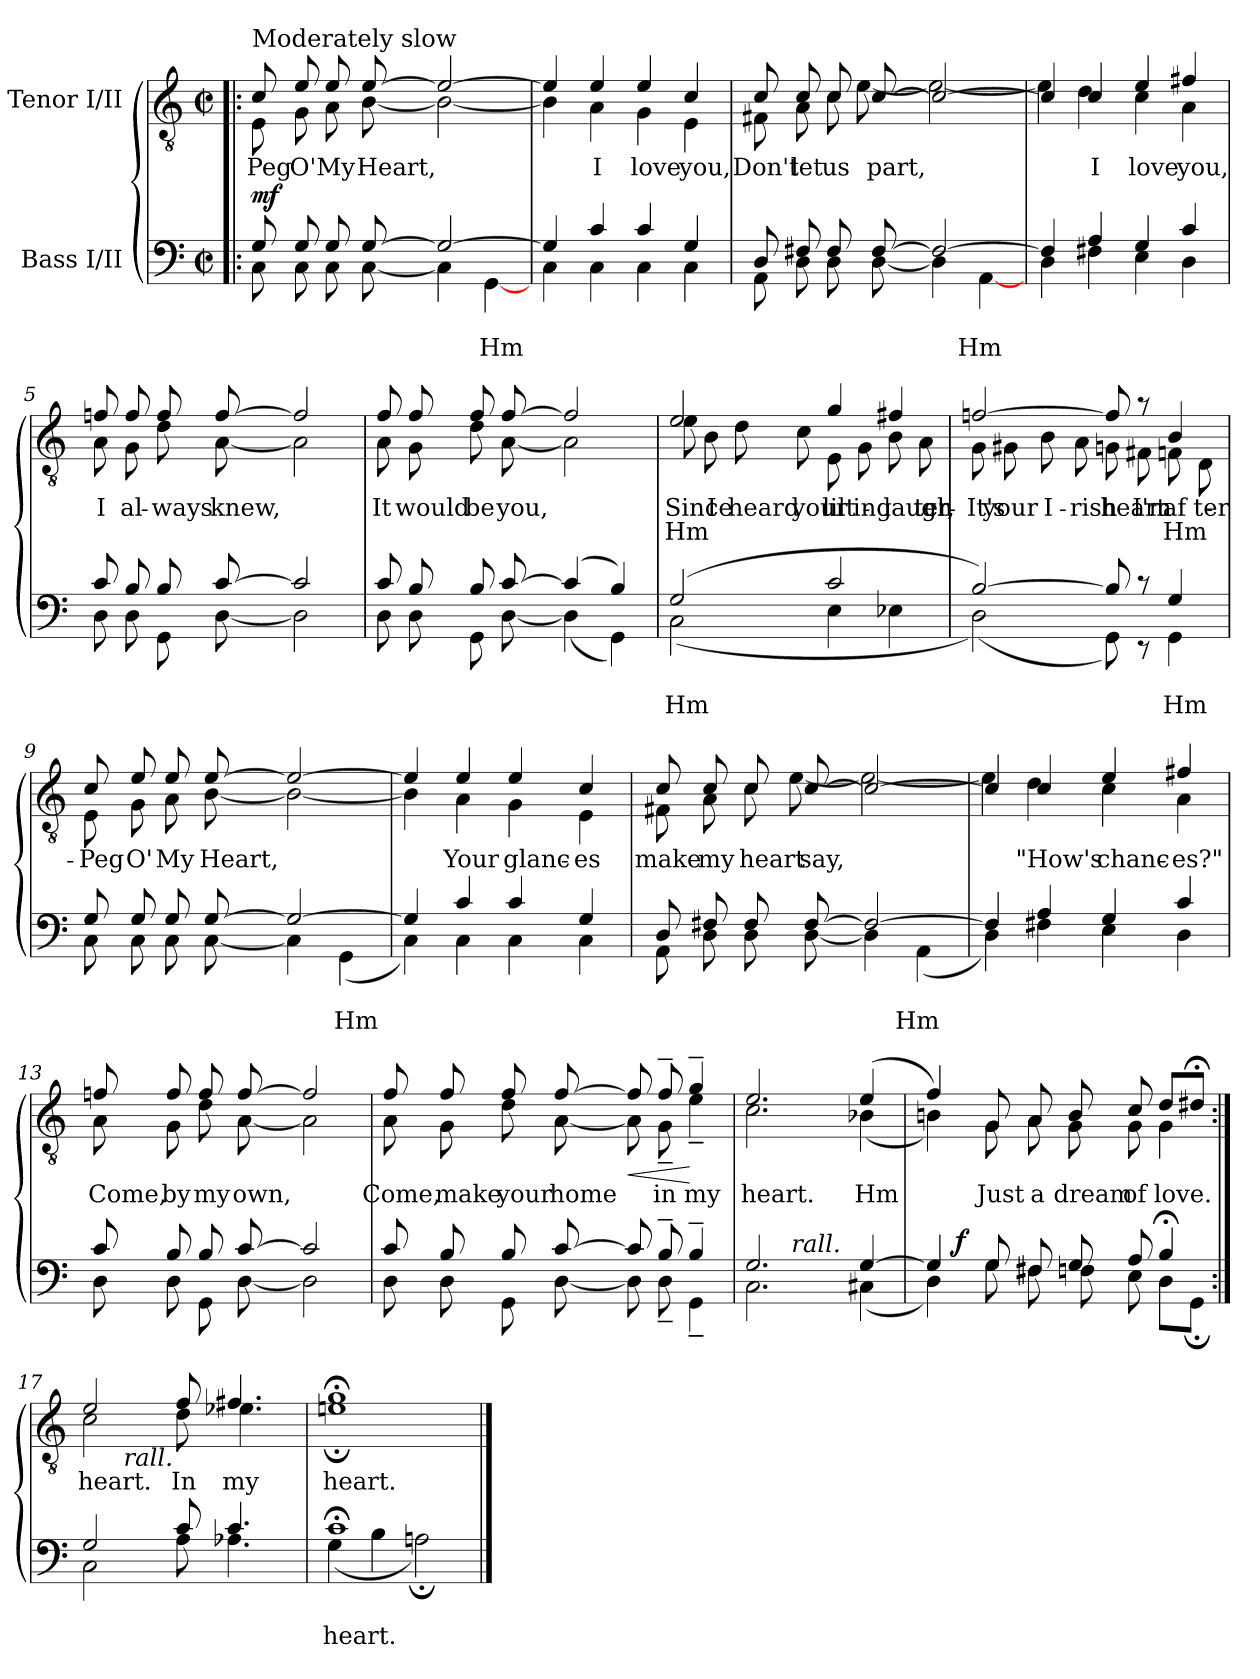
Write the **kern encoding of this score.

**kern	**text	**text	**dynam	**kern	**text	**text	**dynam
*part2	*part2	*part2	*part2	*part1	*part1	*part1	*part1
*staff2	*staff2	*staff2	*staff2	*staff1	*staff1	*staff1	*staff1
*I"Bass I/II	*	*	*	*I"Tenor I/II	*	*	*
*clefF4	*	*	*	*clefGv2	*	*	*
*k[]	*	*	*	*k[]	*	*	*
*C:	*	*	*	*C:	*	*	*
*M2/2	*	*	*	*M2/2	*	*	*
*met(c|)	*	*	*	*met(c|)	*	*	*
=1!|:	=1!|:	=1!|:	=1!|:	=1!|:	=1!|:	=1!|:	=1!|:
*^	*	*	*	*^	*	*	*
!	!	!	!	!	!LO:TX:a:t=Moderately slow	!	!	!	!
!	!	!	!	!LO:DY:a	!	!	!	!	!
8G/	8C\	.	.	mf	8c/	8E\	Peg	.	.
8G/	8C\	.	.	.	8e/	8G\	O'	.	.
8G/	8C\	.	.	.	8e/	8A\	My	.	.
[>8G/	[<8C\	.	.	.	[>8e/	[<8B\	Heart,	.	.
2G/_	4C\]	.	.	.	2e/_	2B\_	.	.	.
.	[<4GG\	.	Hm	.	.	.	.	.	.
=2	=2	=2	=2	=2	=2	=2	=2	=2	=2
4G/]	4C\	.	.	.	4e/]	4B\]	.	.	.
4c/	4C\	.	.	.	4e/	4A\	I	.	.
4c/	4C\	.	.	.	4e/	4G\	love	.	.
4G/	4C\	.	.	.	4c/	4E\	you,	.	.
=3	=3	=3	=3	=3	=3	=3	=3	=3	=3
8D/	8AA\	.	.	.	8c/	8F#X\	Don't	.	.
8F#X/	8D\	.	.	.	8c/	8A\	let	.	.
8F#/	8D\	.	.	.	8c/	8c\	us	.	.
[>8F#/	[<8D\	.	.	.	[<8c/	[>8e\	part,	.	.
2F#/_	4D\]	.	.	.	2c/_	2e\_	.	.	.
.	[<4AA\	.	Hm	.	.	.	.	.	.
=4	=4	=4	=4	=4	=4	=4	=4	=4	=4
4F#/]	4D\	.	.	.	4c/]	4e\]	.	.	.
4A/	4F#X\	.	.	.	4c/	4d\	I	.	.
4G/	4E\	.	.	.	4e/	4c\	love	.	.
4c/	4D\	.	.	.	4f#X/	4A\	you,	.	.
!!LO:LB:g=z	!!
=5	=5	=5	=5	=5	=5	=5	=5	=5	=5
8c/	8D\	.	.	.	8fn/	8A\	I	.	.
8B/	8D\	.	.	.	8f/	8G\	al-	.	.
8B/	8GG\	.	.	.	8f/	8d\	-ways	.	.
[>8c/	[<8D\	.	.	.	[>8f/	[<8A\	knew,	.	.
2c/]	2D\]	.	.	.	2f/]	2A\]	.	.	.
=6	=6	=6	=6	=6	=6	=6	=6	=6	=6
8c/	8D\	.	.	.	8f/	8A\	It	.	.
8B/	8D\	.	.	.	8f/	8G\	would	.	.
8B/	8GG\	.	.	.	8f/	8d\	be	.	.
[>8c/	[<8D\	.	.	.	[>8f/	[<8A\	you,	.	.
(4c/]	(4D\]	.	.	.	2f/]	2A\]	.	.	.
4B/)	4GG\)	.	.	.	.	.	.	.	.
=7	=7	=7	=7	=7	=7	=7	=7	=7	=7
(2G/	(2C\	.	Hm	.	2e/	8e\	Since	Hm	.
.	.	.	.	.	.	8B\	I	.	.
.	.	.	.	.	.	8d\	heard	.	.
.	.	.	.	.	.	8c\	your	.	.
2c/	4E\	.	.	.	4g/	8E\	lilt-	.	.
.	.	.	.	.	.	8G\	-ing	.	.
.	4E-X\	.	.	.	4f#X/	8B\	laugh-	.	.
.	.	.	.	.	.	8A\	-ter,	.	.
!!LO:LB:g=z	!!
=8	=8	=8	=8	=8	=8	=8	=8	=8	=8
[>2B/)	(2D\)	.	.	.	[>2fn/	8G\	It's	.	.
.	.	.	.	.	.	8G#X\	your	.	.
.	.	.	.	.	.	8B\	I-	.	.
.	.	.	.	.	.	8A\	-rish	.	.
8B/]	8GG\)	.	.	.	8f/]	8Gn\	heart	.	.
8r	8rEE	.	.	.	8ra	8F#X\	I'm	.	.
4G/	4GG\	.	Hm	.	4B/	8Fn\	af-	Hm	.
.	.	.	.	.	.	8D\	-ter	.	.
=9	=9	=9	=9	=9	=9	=9	=9	=9	=9
8G/	8C\	.	.	.	8c/	8E\	Peg	.	.
8G/	8C\	.	.	.	8e/	8G\	O'	.	.
8G/	8C\	.	.	.	8e/	8A\	My	.	.
[>8G/	[<8C\	.	.	.	[>8e/	[<8B\	Heart,	.	.
2G/_	4C\]	.	.	.	2e/_	2B\_	.	.	.
.	(4GG\	.	Hm	.	.	.	.	.	.
=10	=10	=10	=10	=10	=10	=10	=10	=10	=10
4G/]	4C\)	.	.	.	4e/]	4B\]	.	.	.
4c/	4C\	.	.	.	4e/	4A\	Your	.	.
4c/	4C\	.	.	.	4e/	4G\	glanc-	.	.
4G/	4C\	.	.	.	4c/	4E\	-es	.	.
=11	=11	=11	=11	=11	=11	=11	=11	=11	=11
8D/	8AA\	.	.	.	8c/	8F#X\	make	.	.
8F#X/	8D\	.	.	.	8c/	8A\	my	.	.
8F#/	8D\	.	.	.	8c/	8c\	heart	.	.
[>8F#/	[<8D\	.	.	.	[<8c/	[>8e\	say,	.	.
2F#/_	4D\]	.	.	.	2c/_	2e\_	.	.	.
.	(4AA\	.	Hm	.	.	.	.	.	.
!!LO:LB:g=z	!!
=12	=12	=12	=12	=12	=12	=12	=12	=12	=12
4F#/]	4D\)	.	.	.	4c/]	4e\]	.	.	.
4A/	4F#X\	.	.	.	4c/	4d\	"How's	.	.
4G/	4E\	.	.	.	4e/	4c\	chanc-	.	.
4c/	4D\	.	.	.	4f#X/	4A\	-es?"	.	.
=13	=13	=13	=13	=13	=13	=13	=13	=13	=13
8c/	8D\	.	.	.	8fn/	8A\	Come,	.	.
8B/	8D\	.	.	.	8f/	8G\	by	.	.
8B/	8GG\	.	.	.	8f/	8d\	my	.	.
[>8c/	[<8D\	.	.	.	[>8f/	[<8A\	own,	.	.
2c/]	2D\]	.	.	.	2f/]	2A\]	.	.	.
=14	=14	=14	=14	=14	=14	=14	=14	=14	=14
8c/	8D\	.	.	.	8f/	8A\	Come,	.	.
8B/	8D\	.	.	.	8f/	8G\	make	.	.
8B/	8GG\	.	.	.	8f/	8d\	your	.	.
[>8c/	[<8D\	.	.	.	[>8f/	[<8A\	home	.	.
!	!	!	!	!	!	!	!	!	!LO:HP:b
8c/]	8D\]	.	.	.	8f/]	8A\]	.	.	<
8B~>/	8D~<\	.	.	.	8f~>/	8G~<\	in	.	.
4B~>/	4GG~<\	.	.	.	4g~>/	4e~<\	my	.	[
=15	=15	=15	=15	=15	=15	=15	=15	=15	=15
*	*^	*	*	*	*	*	*	*	*
2.G/	2.C\	4ryy	.	.	.	2.e/	2.c\	heart.	.	.
!	!	!LO:TX:a:i:t=rall.	!	!	!	!	!	!	!	!
.	.	2.ryy	.	.	.	.	.	.	.	.
[>4G/	(4C#X\	.	.	.	.	(4e/	(4B-X\	Hm	.	.
!!LO:LB:g=z	!!
=16	=16	=16	=16	=16	=16	=16	=16	=16	=16	=16
4G/]	4D\)	8ryy	.	.	.	4f/	4Bn\))	.	.	.
!	!	!	!	!	!LO:DY:a	!	!	!	!	!
.	.	2..ryy	.	.	f	.	.	.	.	.
8G/	8G\	.	.	.	.	8G/	8G\	Just	.	.
8F#X/	8F#\	.	.	.	.	8A/	8A\	a	.	.
8G/	8Fn\	.	.	.	.	8B/	8G\	dream	.	.
8A/	8E\	.	.	.	.	8c/	8G\	of	.	.
4B;</	8D\L	.	.	.	.	8d/L	4G\	love.	.	.
.	8GG;\J	.	.	.	.	8d#X;</J	.	.	.	.
*	*v	*v	*	*	*	*	*	*	*	*
=17:|!	=17:|!	=17:|!	=17:|!	=17:|!	=17:|!	=17:|!	=17:|!	=17:|!	=17:|!
*	*	*	*	*	*	*^	*	*	*
2G/	2C\	.	.	.	2e/	2c\	8ryy	heart.	.	.
.	.	.	.	.	.	.	32ryy	.	.	.
!	!	!	!	!	!	!	!LO:TX:b:i:t=rall.	!	!	!
.	.	.	.	.	.	.	2ryy	.	.	.
8c/	8A\	.	.	.	8f/	8d\	.	In	.	.
4.c/	4.A-X\	.	.	.	4.f#X/	4.e-X\	.	my	.	.
.	.	.	.	.	.	.	4ryy	.	.	.
.	.	.	.	.	.	.	16.ryy	.	.	.
*	*	*	*	*	*	*v	*v	*	*	*
=18	=18	=18	=18	=18	=18	=18	=18	=18	=18
1c;<	(4G\	.	heart.	.	1g;<	1en;	heart.	.	.
.	4B\	.	.	.	.	.	.	.	.
.	2An;\)	.	.	.	.	.	.	.	.
*v	*v	*	*	*	*	*	*	*	*
*	*	*	*	*v	*v	*	*	*
==	==	==	==	==	==	==	==
*-	*-	*-	*-	*-	*-	*-	*-
